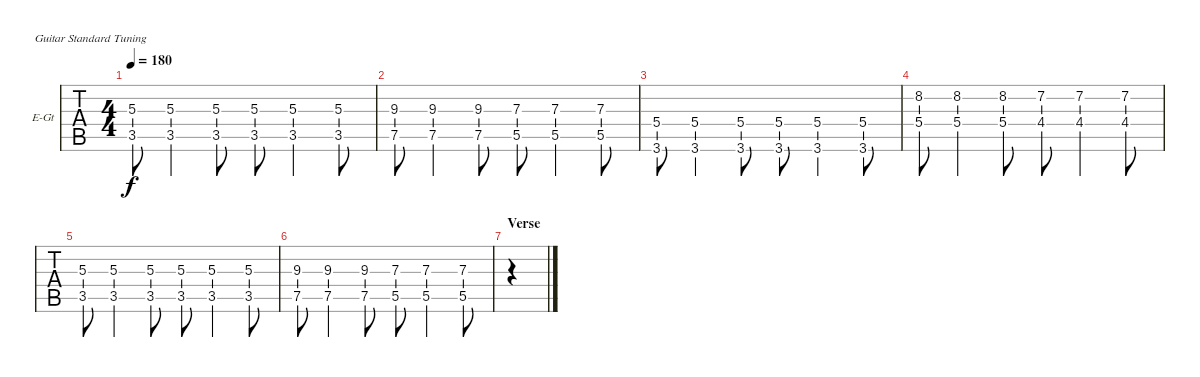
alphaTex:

\bracketExtendMode groupsimilarinstruments
\firstSystemTrackNameOrientation horizontal
\otherSystemsTrackNameOrientation horizontal
\track ("Electric Guitar" "E-Gt") {instrument overdrivenguitar}
\staff {tabs}
\tuning (E4 B3 G3 D3 A2 E2)
\ts (4 4)
\tempo 180
\clef g2
\ks c
(3.5 5.3).8{dy f} (3.5 5.3).4 (3.5 5.3).8 (3.5 5.3).8 (3.5 5.3).4 (3.5 5.3).8 |
(7.5 9.3).8 (7.5 9.3).4 (7.5 9.3).8 (5.5 7.3).8 (5.5 7.3).4 (5.5 7.3).8 |
(3.6 5.4).8 (3.6 5.4).4 (3.6 5.4).8 (3.6 5.4).8 (3.6 5.4).4 (3.6 5.4).8 |
(5.4 8.2).8 (5.4 8.2).4 (5.4 8.2).8 (4.4 7.2).8 (4.4 7.2).4 (4.4 7.2).8 |
(3.5 5.3).8 (3.5 5.3).4 (3.5 5.3).8 (3.5 5.3).8 (3.5 5.3).4 (3.5 5.3).8 |
(7.5 9.3).8 (7.5 9.3).4 (7.5 9.3).8 (5.5 7.3).8 (5.5 7.3).4 (5.5 7.3).8 |
\section ("" "Verse")
